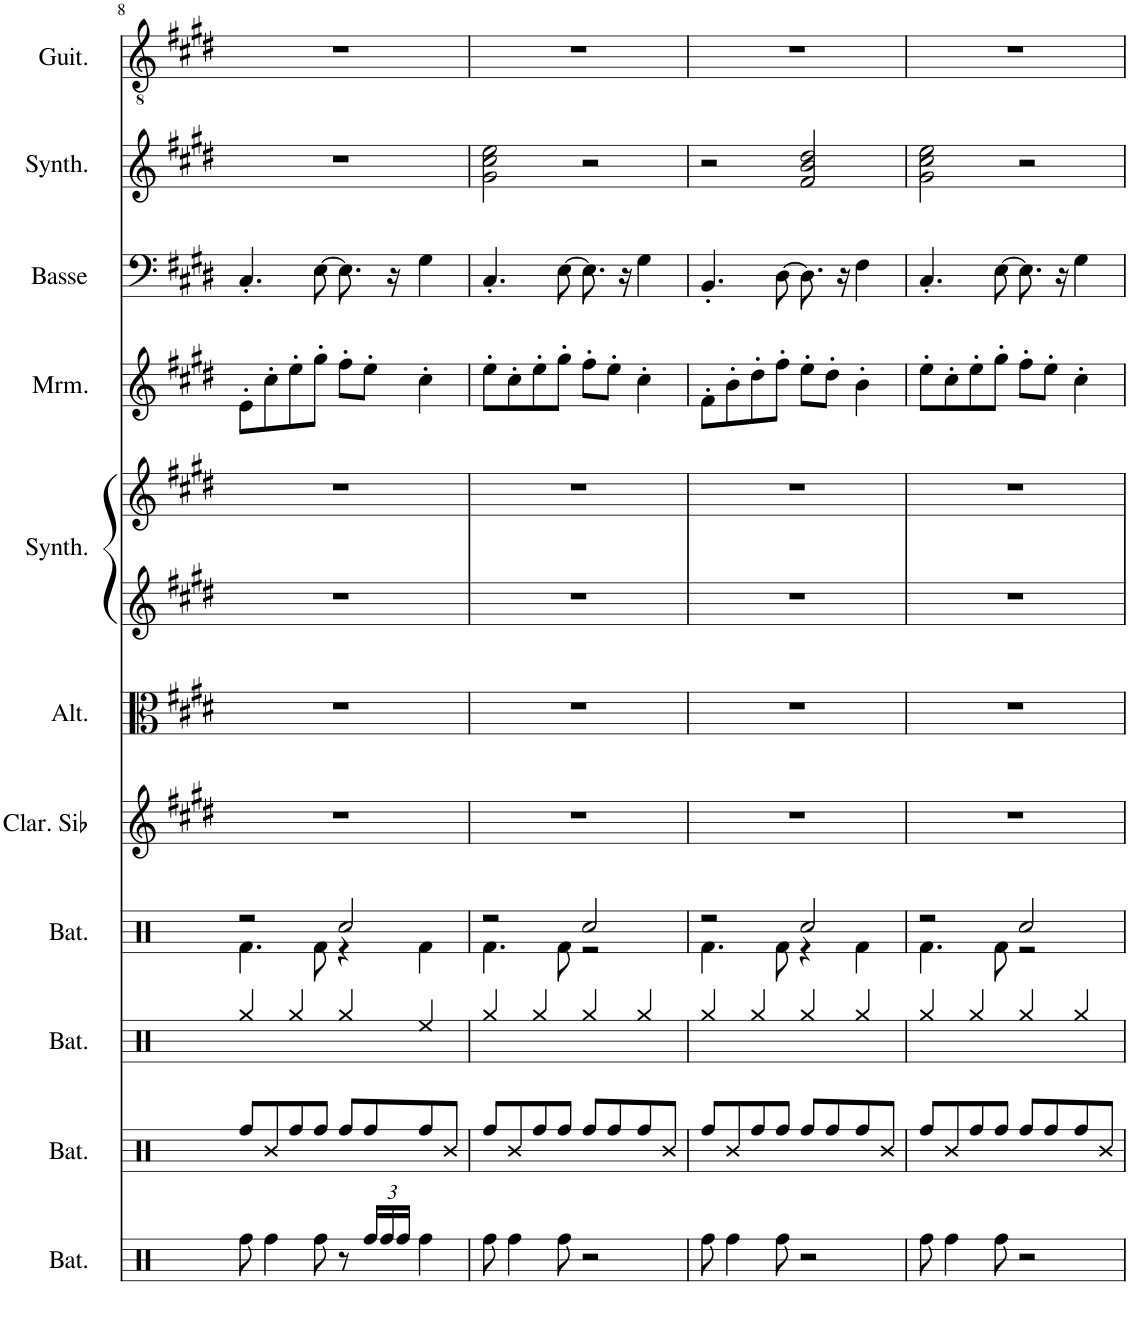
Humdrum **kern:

**kern	**kern	**kern	**kern	**kern	**kern	**kern	**kern	**kern	**kern	**kern	**kern
*part11	*part10	*part9	*part8	*part7	*part6	*part5	*part5	*part4	*part3	*part2	*part1
*staff12	*staff11	*staff10	*staff9	*staff8	*staff7	*staff6	*staff5	*staff4	*staff3	*staff2	*staff1
*I"Batterie, Perc	*I"Batterie, Perc	*I"Batterie, Cymbals	*I"Batterie, DRUMS	*I"Clarinette en Sib	*I"Altos, Strings	*I"Synthétiseur de cuivres, Brass	*	*I"Marimba	*I"Basse acoustique	*I"Synthétiseur Pad, Pad 1	*I"Guitare classique
*I'Bat.	*I'Bat.	*I'Bat.	*I'Bat.	*I'Clar. Sib	*I'Alt.	*I'Synth.	*	*I'Mrm.	*I'Basse	*I'Synth.	*I'Guit.
!!LO:PB:g=z
*clefX	*clefX	*clefX	*clefX	*clefG2	*clefC3	*clefG2	*clefG2	*clefG2	*clefF4	*clefG2	*clefGv2
*	*	*	*	*Trd1c2	*	*	*	*	*Trd7c12	*	*
*k[]	*k[]	*k[]	*k[]	*k[f#c#g#d#]	*k[f#c#g#d#]	*k[f#c#g#d#]	*k[f#c#g#d#]	*k[f#c#g#d#]	*k[f#c#g#d#]	*k[f#c#g#d#]	*k[f#c#g#d#]
*M2/2	*M2/2	*M2/2	*M2/2	*M2/2	*M2/2	*M2/2	*M2/2	*M2/2	*M2/2	*M2/2	*M2/2
=8	=8	=8	=8	=8	=8	=8	=8	=8	=8	=8	=8
*	*	*	*^	*	*	*	*	*	*	*	*
8Rff\	8Rff/L	4Rgg/	2r	4.Rf\	1r	1r	1r	1r	8e'\L	4.C#'/	1r	1r
4Rff\	8R/	.	.	.	.	.	.	.	8cc#'\	.	.	.
.	8Rff/	4Rgg/	.	.	.	.	.	.	8ee'\	.	.	.
8Rff\	8Rff/J	.	.	8Rf\	.	.	.	.	8gg#'\J	[8E\	.	.
8r	8Rff/L	4Rgg/	2Rcc/	4r	.	.	.	.	8ff#'\L	8.E\]	.	.
*Xbrackettup	*	*	*	*	*	*	*	*	*	*	*	*
24Rff/LL	8Rff/	.	.	.	.	.	.	.	8ee'\J	.	.	.
24Rff/	.	.	.	.	.	.	.	.	.	.	.	.
.	.	.	.	.	.	.	.	.	.	16r	.	.
24Rff/JJ	.	.	.	.	.	.	.	.	.	.	.	.
4Rff\	8Rff/	4Ree/	.	4Rf\	.	.	.	.	4cc#'\	4G#\	.	.
.	8R/J	.	.	.	.	.	.	.	.	.	.	.
=9	=9	=9	=9	=9	=9	=9	=9	=9	=9	=9	=9	=9
8Rff\	8Rff/L	4Rgg/	2r	4.Rf\	1r	1r	1r	1r	8ee'\L	4.C#'/	2g#\ 2cc#\ 2ee\	1r
4Rff\	8R/	.	.	.	.	.	.	.	8cc#'\	.	.	.
.	8Rff/	4Rgg/	.	.	.	.	.	.	8ee'\	.	.	.
8Rff\	8Rff/J	.	.	8Rf\	.	.	.	.	8gg#'\J	[8E\	.	.
2r	8Rff/L	4Rgg/	2Rcc/	2r	.	.	.	.	8ff#'\L	8.E\]	2r	.
.	8Rff/	.	.	.	.	.	.	.	8ee'\J	.	.	.
.	.	.	.	.	.	.	.	.	.	16r	.	.
.	8Rff/	4Rgg/	.	.	.	.	.	.	4cc#'\	4G#\	.	.
.	8R/J	.	.	.	.	.	.	.	.	.	.	.
=10	=10	=10	=10	=10	=10	=10	=10	=10	=10	=10	=10	=10
8Rff\	8Rff/L	4Rgg/	2r	4.Rf\	1r	1r	1r	1r	8f#'\L	4.BB'/	2r	1r
4Rff\	8R/	.	.	.	.	.	.	.	8b'\	.	.	.
.	8Rff/	4Rgg/	.	.	.	.	.	.	8dd#'\	.	.	.
8Rff\	8Rff/J	.	.	8Rf\	.	.	.	.	8ff#'\J	[8D#\	.	.
2r	8Rff/L	4Rgg/	2Rcc/	4r	.	.	.	.	8ee'\L	8.D#\]	2f#/ 2b/ 2dd#/	.
.	8Rff/	.	.	.	.	.	.	.	8dd#'\J	.	.	.
.	.	.	.	.	.	.	.	.	.	16r	.	.
.	8Rff/	4Rgg/	.	4Rf\	.	.	.	.	4b'\	4F#\	.	.
.	8R/J	.	.	.	.	.	.	.	.	.	.	.
=11	=11	=11	=11	=11	=11	=11	=11	=11	=11	=11	=11	=11
8Rff\	8Rff/L	4Rgg/	2r	4.Rf\	1r	1r	1r	1r	8ee'\L	4.C#'/	2g#\ 2cc#\ 2ee\	1r
4Rff\	8R/	.	.	.	.	.	.	.	8cc#'\	.	.	.
.	8Rff/	4Rgg/	.	.	.	.	.	.	8ee'\	.	.	.
8Rff\	8Rff/J	.	.	8Rf\	.	.	.	.	8gg#'\J	[8E\	.	.
2r	8Rff/L	4Rgg/	2Rcc/	2r	.	.	.	.	8ff#'\L	8.E\]	2r	.
.	8Rff/	.	.	.	.	.	.	.	8ee'\J	.	.	.
.	.	.	.	.	.	.	.	.	.	16r	.	.
.	8Rff/	4Rgg/	.	.	.	.	.	.	4cc#'\	4G#\	.	.
.	8R/J	.	.	.	.	.	.	.	.	.	.	.
*	*	*	*v	*v	*	*	*	*	*	*	*	*
=	=	=	=	=	=	=	=	=	=	=	=
*-	*-	*-	*-	*-	*-	*-	*-	*-	*-	*-	*-
